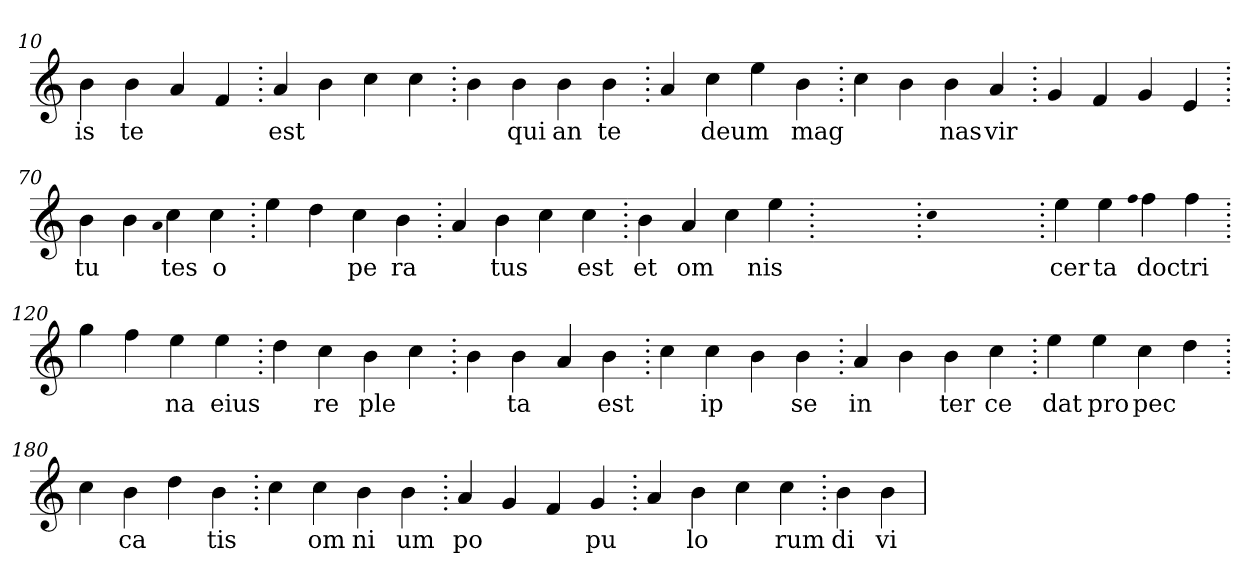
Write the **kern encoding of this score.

**kern	**text
*part1	*part1
*staff1	*staff1
*clefG2	*
=10.	=10.
4b	is
4b	te
4a	.
4f	.
=20.	=20.
4a	est
4b	.
4cc	.
4cc	.
=30.	=30.
4b	.
4b	qui
4b	an
4b	te
=40.	=40.
4a	.
4cc	deum
4ee	.
4b	mag
=50.	=50.
4cc	.
4b	.
4b	nas
4a	vir
=60.	=60.
4g	.
4f	.
4g	.
4e	.
=70.	=70.
4b	tu
4b	.
qqa	.
4cc	tes
4cc	o
=80.	=80.
4ee	.
4dd	.
4cc	pe
4b	ra
=90.	=90.
4a	.
4b	tus
4cc	.
4cc	est
=100.	=100.
4b	et
4a	om
4cc	.
4ee	nis
=110.	=110.
1ryy	.
=110.	=110.
qqcc	.
1ryy	.
=110.	=110.
4ee	cer
4ee	ta
qqff	.
4ff	doc
4ff	tri
=120.	=120.
4gg	.
4ff	.
4ee	na
4ee	eius
=130.	=130.
4dd	.
4cc	re
4b	ple
4cc	.
=140.	=140.
4b	.
4b	ta
4a	.
4b	est
=150.	=150.
4cc	.
4cc	ip
4b	.
4b	se
=160.	=160.
4a	in
4b	.
4b	ter
4cc	ce
=170.	=170.
4ee	dat
4ee	pro
4cc	pec
4dd	.
=180.	=180.
4cc	.
4b	ca
4dd	.
4b	tis
=190.	=190.
4cc	.
4cc	om
4b	ni
4b	um
=200.	=200.
4a	po
4g	.
4f	.
4g	pu
=210.	=210.
4a	.
4b	lo
4cc	.
4cc	rum
=220.	=220.
4b	di
4b	vi
=	=
*-	*-
